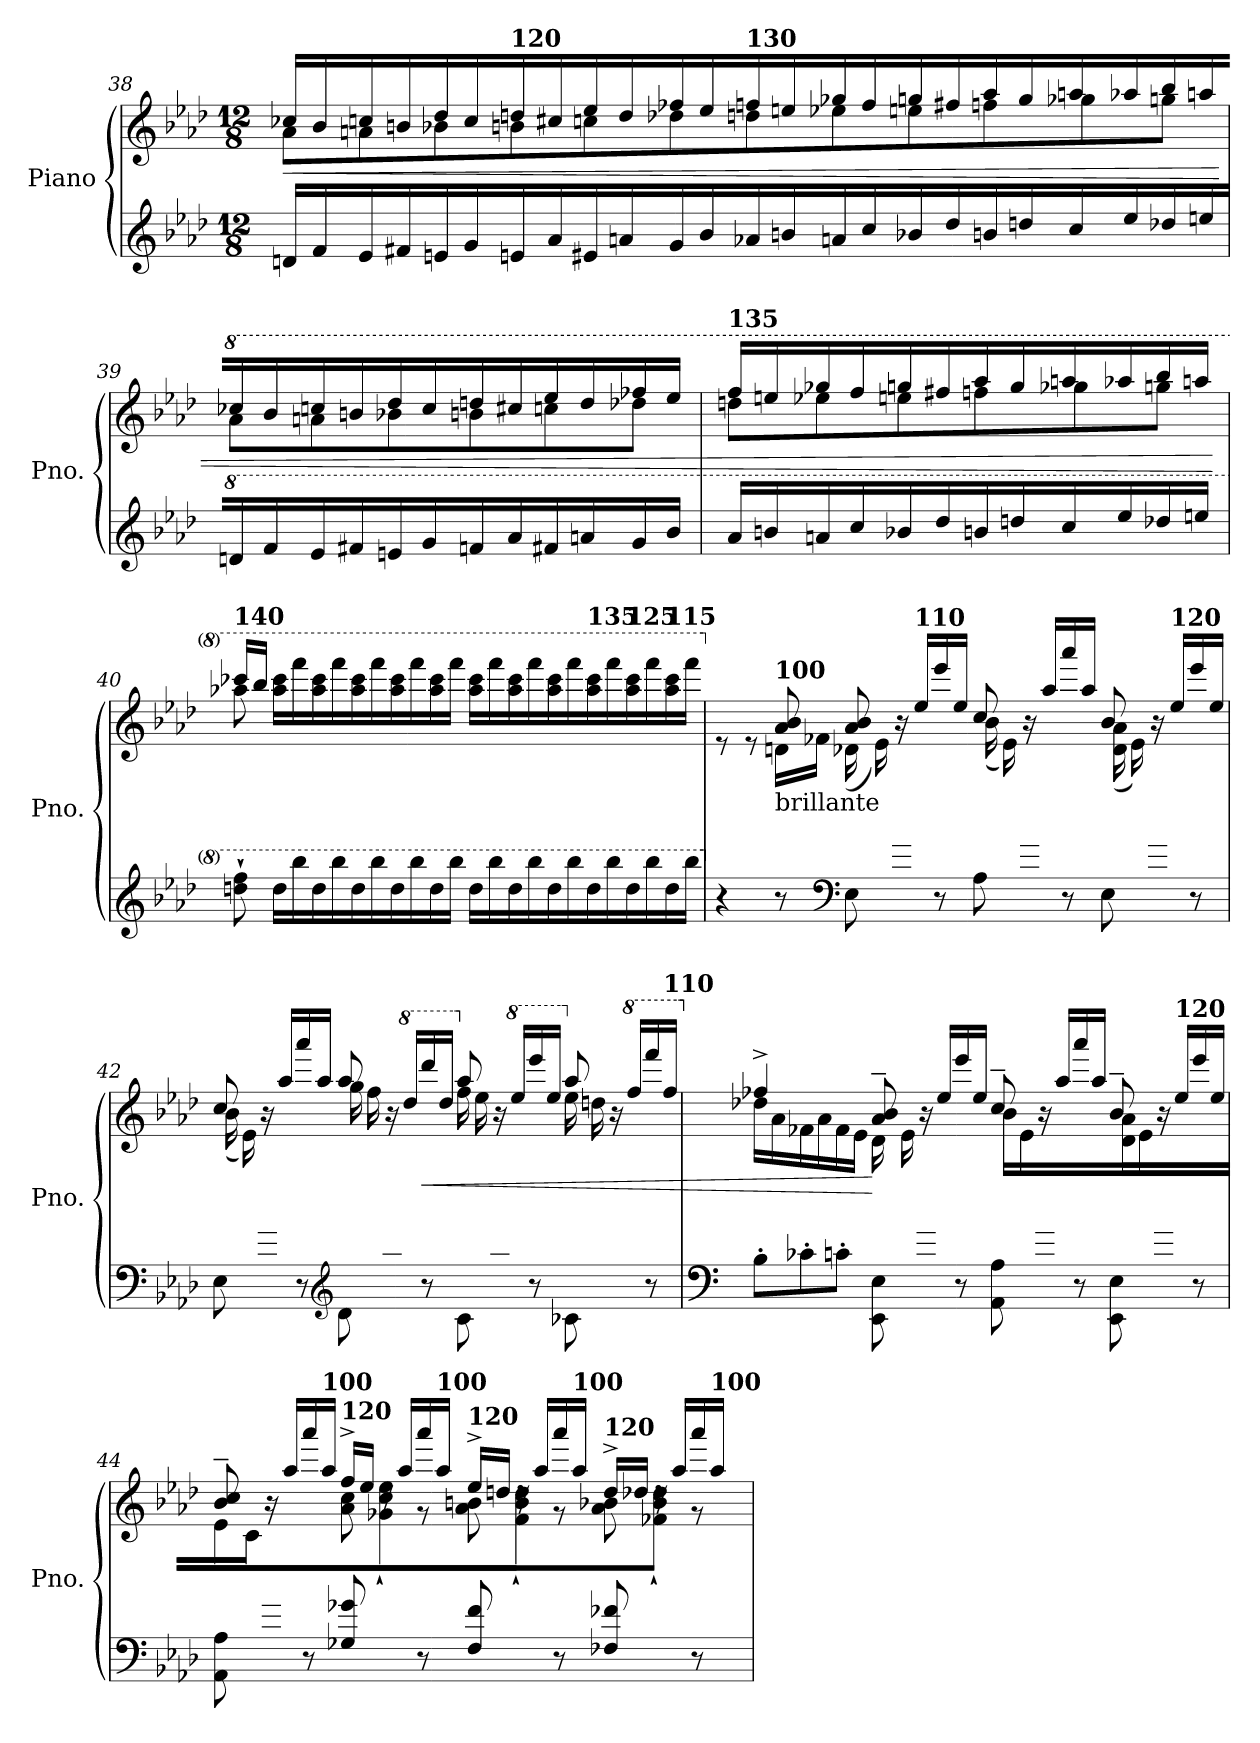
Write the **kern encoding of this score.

**kern	**kern	**dynam
*part1	*part1	*part1
*staff2	*staff1	*staff1/2
*I"Piano	*	*
*I'Pno.	*	*
!!LO:PB:g=z
*clefG2	*clefG2	*
*k[b-e-a-d-]	*k[b-e-a-d-]	*
*M12/8	*M12/8	*
=38	=38	=38
!	!LO:TX:a:B:t=110	!
!	!	!LO:HP:b
*	*^	*
16dn/LL	16cc-X/LL	8a-\L	<
16f/	16b-/	.	.
16e-/	16ccn/	8an\	.
16f#X/	16bn/	.	.
16en/	16dd-/	8b-X\	.
16g/	16cc/	.	.
!	!LO:TX:a:B:t=120	!	!
16en/	16ddn/	8bn\	.
16a-/	16cc#X/	.	.
16e#X/	16ee-/	8ccn\	.
16an/	16dd/	.	.
16g/	16ff-X/	8dd-X\	.
16b-/	16ee-/	.	.
!	!LO:TX:a:B:t=130	!	!
16a-X/	16ffn/	8ddn\	.
16bn/	16een/	.	.
16an/	16gg-X/	8ee-X\	.
16cc/	16ff/	.	.
16b-X/	16ggn/	8een\	.
16dd-/	16ff#X/	.	.
16bn/	16aa-/	8ffn\	.
16ddn/	16gg/	.	.
16cc/	16aan/	8gg-X\	.
16ee-/	16aa-X/	.	.
16dd-X/	16bb-/	8ggn\J	.
16een/	16aan/	.	.
=39	=39	=39	=39
*8va	*	*	*
*	*8va	*	*
16ddn/	16ccc-X/	8aa-\L	.
16ff/	16bb-/	.	.
16ee-/	16cccn/	8aan\	.
16ff#X/	16bbn/	.	.
16een/	16ddd-/	8bb-X\	.
16gg/	16ccc/	.	.
16ffn/	16dddn/	8bbn\	.
16aa-/	16ccc#X/	.	.
16ff#X/	16eee-/	8cccn\	.
16aan/	16ddd/	.	.
16gg/	16fff-X/	8ddd-X\J	.
16bb-/JJ	16eee-/JJ	.	.
!!LO:LB:g=z	!!
=39X4	=39X4	=39X4	=39X4
!	!LO:TX:a:B:t=135	!	!
16aa-/LL	16fff/LL	8dddn\L	.
16bbn/	16eeen/	.	.
16aan/	16ggg-X/	8eee-X\	.
16ccc/	16fff/	.	.
16bb-X/	16gggn/	8eeen\	.
16ddd-/	16fff#X/	.	.
16bbn/	16aaa-/	8fffn\	.
16dddn/	16ggg/	.	.
16ccc/	16aaan/	8ggg-X\	.
16eee-/	16aaa-X/	.	.
16ddd-X/	16bbb-/	8gggn\J	.
16eeen/JJ	16aaan/JJ	.	.
*	*v	*v	*
.	.	[
=40	=40	=40
*	*^	*
!	!LO:TX:a:B:t=140	!	!
!	!	!	!LO:DY:b
8dddn\` 8fff\`	16cccc-X/LL	8aaa-X\	other-dynamics
.	16bbb-/JJ	.	.
16ddd\LL	16aaa-\ 16cccc-\LL	8ryy	.
16bbb-\	16ffff\	.	.
16ddd\	16aaa-\ 16cccc-\	4ryy	.
16bbb-\	16ffff\	.	.
16ddd\	16aaa-\ 16cccc-\	.	.
16bbb-\	16ffff\	.	.
16ddd\	16aaa-\ 16cccc-\	1ryy	.
16bbb-\	16ffff\	.	.
16ddd\	16aaa-\ 16cccc-\	.	.
16bbb-\JJ	16ffff\JJ	.	.
16ddd\LL	16aaa-\ 16cccc-\LL	.	.
16bbb-\	16ffff\	.	.
16ddd\	16aaa-\ 16cccc-\	.	.
16bbb-\	16ffff\	.	.
16ddd\	16aaa-\ 16cccc-\	.	.
16bbb-\	16ffff\	.	.
!	!LO:TX:a:B:t=135	!	!
16ddd\	16aaa-\ 16cccc-\	.	.
16bbb-\	16ffff\	.	.
!	!LO:TX:a:B:t=125	!	!
16ddd\	16aaa-\ 16cccc-\	.	.
16bbb-\	16ffff\	.	.
!	!LO:TX:a:B:t=115	!	!
16ddd\	16aaa-\ 16cccc-\	.	.
16bbb-\JJ	16ffff\JJ	.	.
!!LO:LB:g=z	!!
=41	=41	=41	=41
*X8va	*	*	*
*^	*	*	*
*	*	*X8va	*	*
2ryy	4r	8re	4ryy	.
.	.	8re	.	.
!	!	!LO:TX:b:t=brillante	!	!
!	!	!LO:TX:a:B:t=100	!	!
!	!	!	!	!LO:DY:b
.	8r	8a-/ 8b-/	16dn\LL	other-dynamics
.	.	.	16f-X\JJ	.
*clefF4	*	*	*	*
.	8E-\	8a-/ 8b-/	(>16d-X\LL	.
.	.	.	16e-\J)	.
8B-/` 8d-/` 8g/`J	8ryy	16r	8ryy	.
!	!	!LO:TX:a:B:t=110	!	!
.	.	16ee-/LL	.	.
4ryy	8r	16eee-/	8ryy	.
.	.	16ee-/JJ	.	.
.	8A-\	8cc/	(>16b-\LL	.
.	.	.	16e-\J)	.
8c/` 8e-/` 8a-/`J	8ryy	16r	8ryy	.
.	.	16aa-/LL	.	.
4ryy	8r	16aaa-/	8ryy	.
.	.	16aa-/JJ	.	.
.	8E-\	8b-/	(>16d-\ 16a-\LL	.
.	.	.	16e-\J)	.
8B-/` 8d-/` 8g/`J	8ryy	16r	8ryy	.
!	!	!LO:TX:a:B:t=120	!	!
.	.	16ee-/LL	.	.
8ryy	8r	16eee-/	8ryy	.
.	.	16ee-/JJ	.	.
=42	=42	=42	=42	=42
8ryy	8E-\	8cc/	(>16b-\LL	.
.	.	.	16e-\J)	.
8c/` 8e-/` 8a-/`J	8ryy	16r	8ryy	.
.	.	16aa-/LL	.	.
4ryy	8r	16aaa-/	8ryy	.
.	.	16aa-/JJ	.	.
*clefG2	*	*	*	*
.	8d-\	8aa-/	16gg\LL	.
.	.	.	16ff\J	.
8a-/` 8ff/` 8aa-/`J	8ryy	16r	8ryy	.
*	*	*8va	*	*
.	.	16ddd-/LL	.	.
!	!	!	!	!LO:HP:b
4ryy	8r	16dddd-/	8ryy	<
.	.	16ddd-/JJ	.	.
*	*	*X8va	*	*
.	8c\	8aa-/	16ff\LL	.
.	.	.	16ee-\J	.
8a-/` 8ee-/` 8aa-/`J	8ryy	16r	8ryy	.
*	*	*8va	*	*
.	.	16eee-/LL	.	.
4ryy	8r	16eeee-/	8ryy	.
.	.	16eee-/JJ	.	.
*	*	*X8va	*	*
.	8c-X\	8aa-/	16ee-\LL	.
.	.	.	16ddn\J	.
8a-/` 8ddn/` 8ff/`J	8ryy	16r	8ryy	.
*	*	*8va	*	*
.	.	16fff/LL	.	.
8ryy	8r	16ffff/	8ryy	.
!	!	!LO:TX:a:B:t=110	!	!
.	.	16fff/JJ	.	.
!!LO:LB:g=z	!!
=43	=43	=43	=43	=43
*clefF4	*	*	*	*
*	*	*X8va	*	*
2ryy	8B-'\L	4ff-X^/	16dd-X\LL	.
.	.	.	16a-\	.
.	8c-X'\	.	16f-X\	.
.	.	.	16a-\	.
.	8cn'\J	8ryy	16f-\	.
.	.	.	16e-\JJ	.
!	!	!	!	!LO:DY:n=1:b
.	8EE-\ 8E-\	8a-/~ 8b-/~	16d-\LL	[ other-dynamics
.	.	.	16e-\J	.
8B-/` 8d-/` 8g/`J	8ryy	16r	8ryy	.
.	.	16ee-/LL	.	.
4ryy	8r	16eee-/	8ryy	.
.	.	16ee-/JJ	.	.
.	8AA-\ 8A-\	8cc~/	16b-\LL	.
.	.	.	16e-\J	.
8c/` 8e-/` 8a-/`J	8ryy	16r	8ryy	.
.	.	16aa-/LL	.	.
4ryy	8r	16aaa-/	8ryy	.
.	.	16aa-/JJ	.	.
.	8EE-\ 8E-\	8b-~/	16d-\ 16a-\LL	.
.	.	.	16e-\J	.
8B-/` 8d-/` 8g/`J	8ryy	16r	8ryy	.
!	!	!LO:TX:a:B:t=120	!	!
.	.	16ee-/LL	.	.
8ryy	8r	16eee-/	8ryy	.
.	.	16ee-/JJ	.	.
=44	=44	=44	=44	=44
*	*	*	*^	*
8ryy	8AA-\ 8A-\	8b-/~ 8cc/~	16e-\LL	4ryy	.
.	.	.	16c\J	.	.
8c/` 8e-/` 8a-/`J	8ryy	16r	8ryy	.	.
.	.	16aa-/LL	.	.	.
8ryy	8r	16aaa-/	8ryy	8ryy	.
!	!	!LO:TX:a:B:t=100	!	!	!
.	.	16aa-/JJ	.	.	.
!	!	!LO:TX:a:B:t=120	!	!	!
8G-X/ 8g-X/L	8ryy	16ff^/LL	8ryy	8a-\ 8cc\	.
.	.	16ee-/JJ	.	.	.
4ryy	8ryy	16rdd	8g-X\` 8cc\` 8ee-\`J	4ryy	.
.	.	16aa-/LL	.	.	.
.	8r	16aaa-/	8r	.	.
!	!	!LO:TX:a:B:t=100	!	!	!
.	.	16aa-/JJ	.	.	.
!	!	!LO:TX:a:B:t=120	!	!	!
8F/ 8f/L	8ryy	16ee-^/LL	8ryy	8a-\ 8bn\	.
.	.	16ddn/JJ	.	.	.
4ryy	8ryy	16rdd	8f\` 8b\` 8dd\`J	4ryy	.
.	.	16aa-/LL	.	.	.
.	8r	16aaa-/	8r	.	.
!	!	!LO:TX:a:B:t=100	!	!	!
.	.	16aa-/JJ	.	.	.
!	!	!LO:TX:a:B:t=120	!	!	!
8F-X/ 8f-X/L	8ryy	16dd^/LL	8ryy	8a-\ 8b-X\	.
.	.	16dd-X/JJ	.	.	.
4ryy	8ryy	16rdd	8f-X\` 8b-\` 8dd-\`J	4ryy	.
.	.	16aa-/LL	.	.	.
.	8r	16aaa-/	8r	.	.
!	!	!LO:TX:a:B:t=100	!	!	!
.	.	16aa-/JJ	.	.	.
*v	*v	*	*	*	*
*	*v	*v	*v	*
=	=	=
*-	*-	*-
